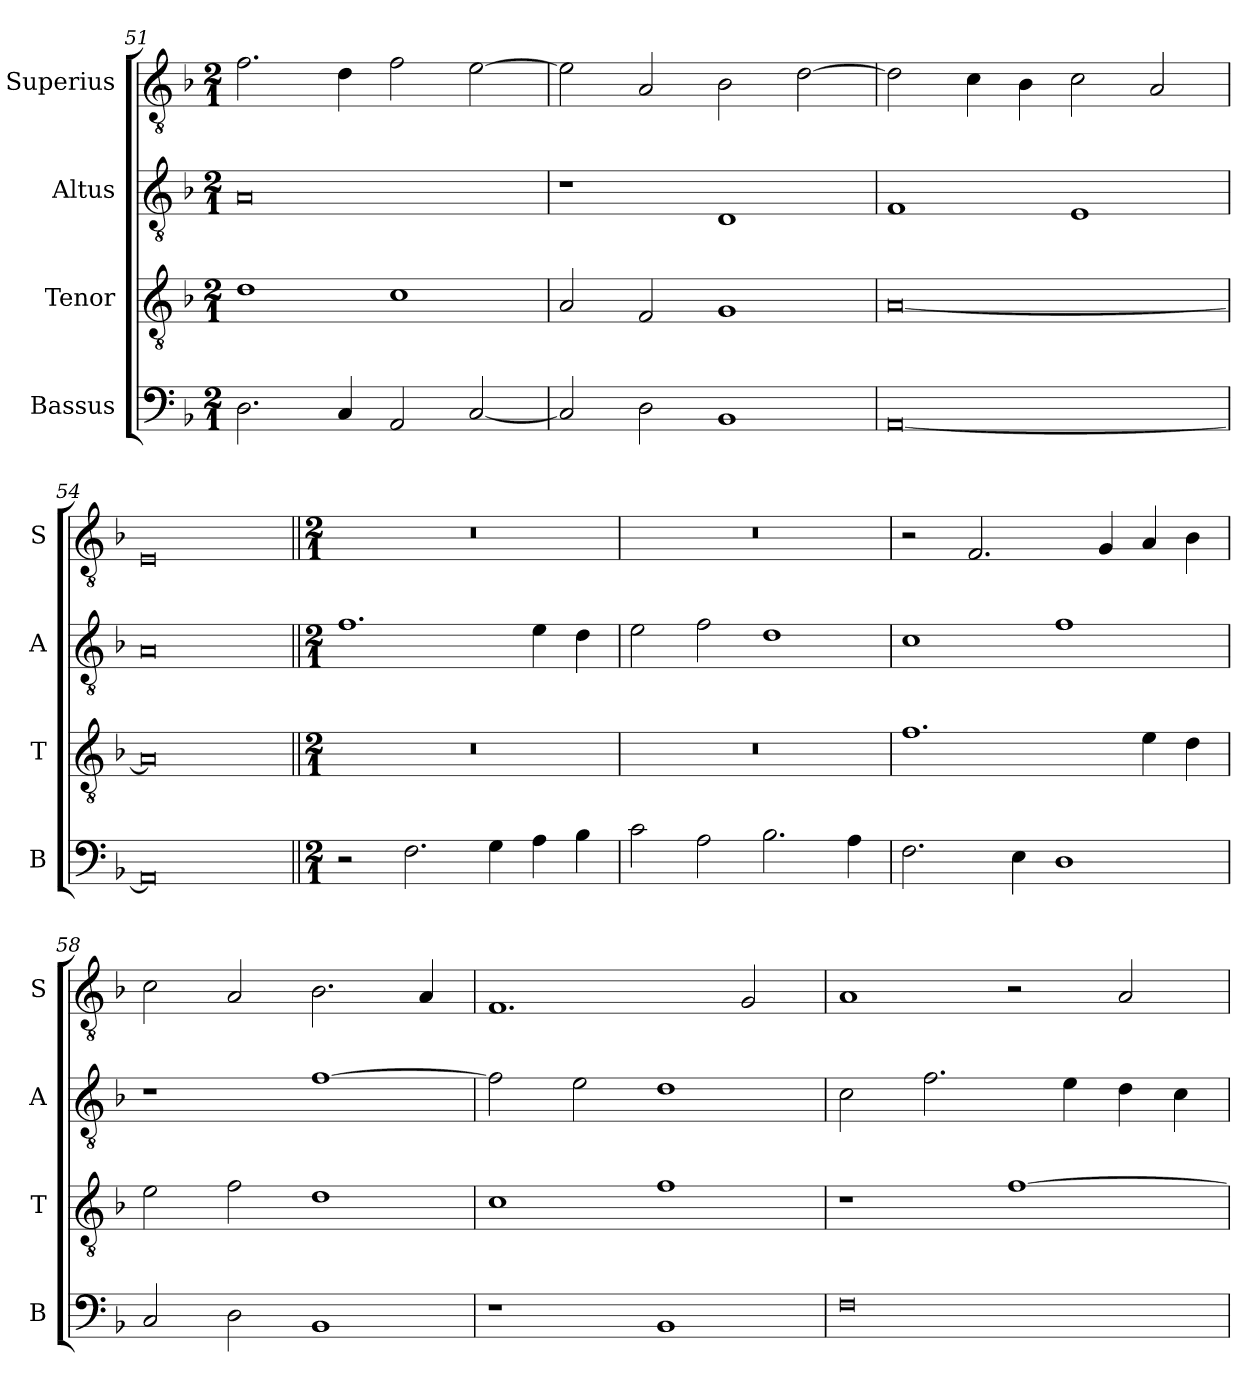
**kern	**kern	**kern	**kern
*part4	*part3	*part2	*part1
*staff4	*staff3	*staff2	*staff1
*I"Bassus	*I"Tenor	*I"Altus	*I"Superius
*I'B	*I'T	*I'A	*I'S
*clefF4	*clefGv2	*clefGv2	*clefGv2
*k[b-]	*k[b-]	*k[b-]	*k[b-]
*M2/1	*M2/1	*M2/1	*M2/1
=51	=51	=51	=51
2.D\	1d	0A	2.f\
4C/	.	.	4d\
2AA/	1c	.	2f\
[2C/	.	.	[2e\
=52	=52	=52	=52
2C/]	2A/	1r	2e\]
2D\	2F/	.	2A/
1BB-	1G	1D	2B-\
.	.	.	[2d\
=53	=53	=53	=53
[0AA	[0A	1F	2d\]
.	.	.	4c\
.	.	.	4B-\
.	.	1E	2c\
.	.	.	2A/
=54	=54	=54	=54
0AA]	0A]	0A	0E
!!LO:LB:g=z
=55||	=55||	=55||	=55||
*M2/1	*M2/1	*M2/1	*M2/1
2r	0r	1.f	0r
2.F\	.	.	.
4G\	.	.	.
4A\	.	4e\	.
4B-\	.	4d\	.
=56	=56	=56	=56
2c\	0r	2e\	0r
2A\	.	2f\	.
2.B-\	.	1d	.
4A\	.	.	.
=57	=57	=57	=57
2.F\	1.f	1c	2r
.	.	.	2.F/
4E\	.	.	.
1D	.	1f	.
.	.	.	4G/
.	4e\	.	4A/
.	4d\	.	4B-\
=58	=58	=58	=58
2C/	2e\	1r	2c\
2D\	2f\	.	2A/
1BB-	1d	[1f	2.B-\
.	.	.	4A/
=59	=59	=59	=59
1r	1c	2f\]	1.F
.	.	2e\	.
1BB-	1f	1d	.
.	.	.	2G/
=60	=60	=60	=60
0F	1r	2c\	1A
.	.	2.f\	.
.	[1f	.	2r
.	.	4e\	.
.	.	4d\	2A/
.	.	4c\	.
=	=	=	=
*-	*-	*-	*-
